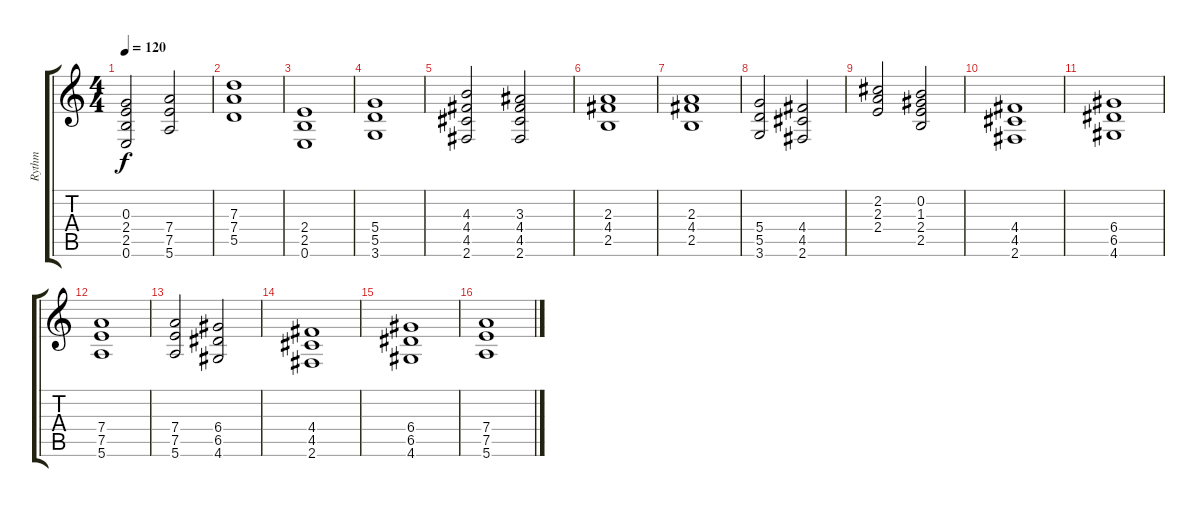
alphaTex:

\track ("Rythm" "Rythm") {instrument distortionguitar}
\staff {score tabs}
\tuning (E4 B3 G3 D3 A2 E2) {hide}
\ts (4 4)
\tempo 120
\clef g2
\ks c
(0.3 2.4 2.5 0.6).2{dy f} (7.4 7.5 5.6).2 |
(7.3 7.4 5.5).1 |
(2.4 2.5 0.6).1 |
(5.4 5.5 3.6).1 |
(4.3 4.4 4.5 2.6).2 (3.3 4.4 4.5 2.6).2 |
(2.3 4.4 2.5).1 |
(2.3 4.4 2.5).1 |
(5.4 5.5 3.6).2 (4.4 4.5 2.6).2 |
(2.2 2.3 2.4).2 (0.2 1.3 2.4 2.5).2 |
(4.4 4.5 2.6).1 |
(6.4 6.5 4.6).1 |
(7.4 7.5 5.6).1 |
(7.4 7.5 5.6).2 (6.4 6.5 4.6).2 |
(4.4 4.5 2.6).1 |
(6.4 6.5 4.6).1 |
(7.4 7.5 5.6).1
